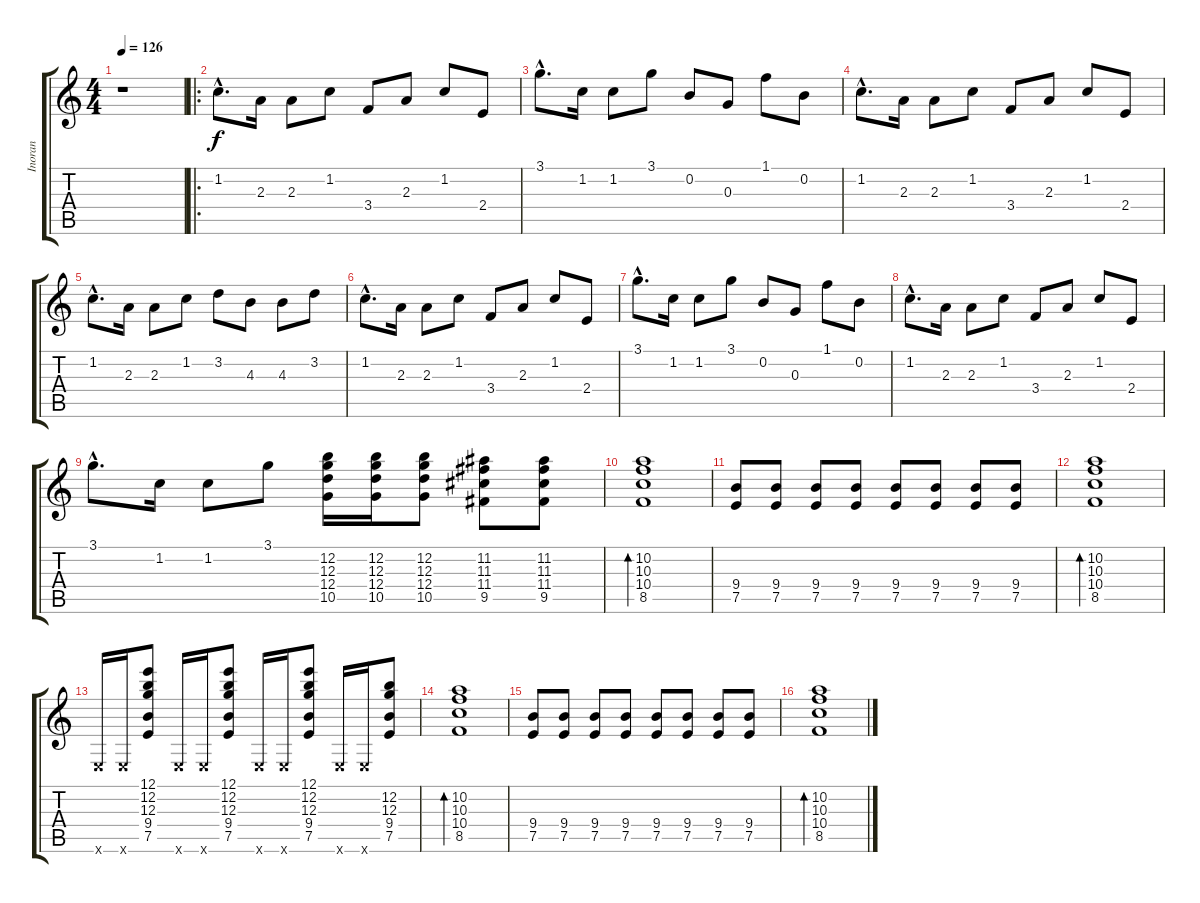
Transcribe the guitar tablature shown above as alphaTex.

\track ("Inoran" "Inoran") {instrument electricguitarclean}
\staff {score tabs}
\tuning (E4 B3 G3 D3 A2 E2) {hide}
\ts (4 4)
\tempo 126
\clef g2
\ks c
r.1{dy f instrument electricguitarclean} |
\ro
1.2{hac}.8{d} 2.3.16 2.3.8 1.2.8 3.4.8 2.3.8 1.2.8 2.4.8 |
3.1{hac}.8{d} 1.2.16 1.2.8 3.1.8 0.2.8 0.3.8 1.1.8 0.2.8 |
1.2{hac}.8{d} 2.3.16 2.3.8 1.2.8 3.4.8 2.3.8 1.2.8 2.4.8 |
1.2{hac}.8{d} 2.3.16 2.3.8 1.2.8 3.2.8 4.3.8 4.3.8 3.2.8 |
1.2{hac}.8{d} 2.3.16 2.3.8 1.2.8 3.4.8 2.3.8 1.2.8 2.4.8 |
3.1{hac}.8{d} 1.2.16 1.2.8 3.1.8 0.2.8 0.3.8 1.1.8 0.2.8 |
1.2{hac}.8{d} 2.3.16 2.3.8 1.2.8 3.4.8 2.3.8 1.2.8 2.4.8 |
3.1{hac}.8{d} 1.2.16 1.2.8 3.1.8 (12.2 12.3 12.4 10.5).16 (12.2 12.3 12.4 10.5).16 (12.2 12.3 12.4 10.5).8 (11.2 11.3 11.4 9.5).8 (11.2 11.3 11.4 9.5).8 |
(10.2 10.3 10.4 8.5).1{bd 480} |
(9.4 7.5).8 (9.4 7.5).8 (9.4 7.5).8 (9.4 7.5).8 (9.4 7.5).8 (9.4 7.5).8 (9.4 7.5).8 (9.4 7.5).8 |
(10.2 10.3 10.4 8.5).1{bd 480} |
0.6{x}.16 0.6{x}.16 (12.1 12.2 12.3 9.4 7.5).8 0.6{x}.16 0.6{x}.16 (12.1 12.2 12.3 9.4 7.5).8 0.6{x}.16 0.6{x}.16 (12.1 12.2 12.3 9.4 7.5).8 0.6{x}.16 0.6{x}.16 (12.2 12.3 9.4 7.5).8 |
(10.2 10.3 10.4 8.5).1{bd 480} |
(9.4 7.5).8 (9.4 7.5).8 (9.4 7.5).8 (9.4 7.5).8 (9.4 7.5).8 (9.4 7.5).8 (9.4 7.5).8 (9.4 7.5).8 |
(10.2 10.3 10.4 8.5).1{bd 480}
